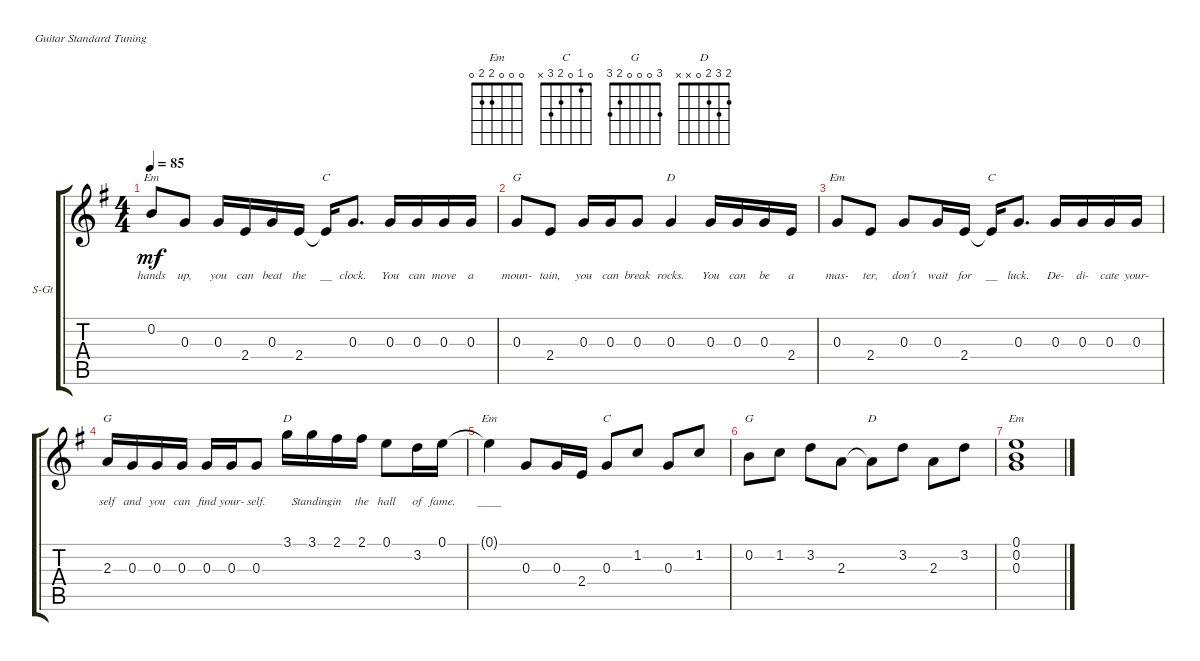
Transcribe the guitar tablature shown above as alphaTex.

\defaultSystemsLayout 4
\bracketExtendMode groupsimilarinstruments
\firstSystemTrackNameOrientation horizontal
\otherSystemsTrackNameOrientation horizontal
\track ("Steel Guitar" "S-Gt") {instrument acousticguitarsteel}
\staff {score tabs}
\tuning (E4 B3 G3 D3 A2 E2)
\chord ("Em" 0 0 0 2 2 0)
\chord ("C" 0 1 0 2 3 x)
\chord ("G" 3 0 0 0 2 3)
\chord ("D" 2 3 2 0 x x)
\ts (4 4)
\tempo 85
\clef g2
\ks eminor
0.2.8{ch "Em" lyrics (0 "hands") lyrics (1 "") lyrics (2 "") lyrics (3 "") lyrics (4 "") dy mf} 0.3.8{lyrics (0 "up,") lyrics (1 "") lyrics (2 "") lyrics (3 "") lyrics (4 "")} 0.3.16{lyrics (0 "you") lyrics (1 "") lyrics (2 "") lyrics (3 "") lyrics (4 "")} 2.4.16{lyrics (0 "can") lyrics (1 "") lyrics (2 "") lyrics (3 "") lyrics (4 "")} 0.3.16{lyrics (0 "beat") lyrics (1 "") lyrics (2 "") lyrics (3 "") lyrics (4 "")} 2.4.16{lyrics (0 "the") lyrics (1 "") lyrics (2 "") lyrics (3 "") lyrics (4 "")} 2.4{t}.16{ch "C" lyrics (0 "__") lyrics (1 "") lyrics (2 "") lyrics (3 "") lyrics (4 "")} 0.3.8{d lyrics (0 "clock.") lyrics (1 "") lyrics (2 "") lyrics (3 "") lyrics (4 "")} 0.3.16{lyrics (0 "You") lyrics (1 "") lyrics (2 "") lyrics (3 "") lyrics (4 "")} 0.3.16{lyrics (0 "can") lyrics (1 "") lyrics (2 "") lyrics (3 "") lyrics (4 "")} 0.3.16{lyrics (0 "move") lyrics (1 "") lyrics (2 "") lyrics (3 "") lyrics (4 "")} 0.3.16{lyrics (0 "a") lyrics (1 "") lyrics (2 "") lyrics (3 "") lyrics (4 "")} |
0.3.8{ch "G" lyrics (0 "moun-") lyrics (1 "") lyrics (2 "") lyrics (3 "") lyrics (4 "")} 2.4.8{lyrics (0 "tain,") lyrics (1 "") lyrics (2 "") lyrics (3 "") lyrics (4 "")} 0.3.16{lyrics (0 "you") lyrics (1 "") lyrics (2 "") lyrics (3 "") lyrics (4 "")} 0.3.16{lyrics (0 "can") lyrics (1 "") lyrics (2 "") lyrics (3 "") lyrics (4 "")} 0.3.8{lyrics (0 "break") lyrics (1 "") lyrics (2 "") lyrics (3 "") lyrics (4 "")} 0.3.4{ch "D" lyrics (0 "rocks.") lyrics (1 "") lyrics (2 "") lyrics (3 "") lyrics (4 "")} 0.3.16{lyrics (0 "You") lyrics (1 "") lyrics (2 "") lyrics (3 "") lyrics (4 "")} 0.3.16{lyrics (0 "can") lyrics (1 "") lyrics (2 "") lyrics (3 "") lyrics (4 "")} 0.3.16{lyrics (0 "be") lyrics (1 "") lyrics (2 "") lyrics (3 "") lyrics (4 "")} 2.4.16{lyrics (0 "a") lyrics (1 "") lyrics (2 "") lyrics (3 "") lyrics (4 "")} |
0.3.8{ch "Em" lyrics (0 "mas-") lyrics (1 "") lyrics (2 "") lyrics (3 "") lyrics (4 "")} 2.4.8{lyrics (0 "ter,") lyrics (1 "") lyrics (2 "") lyrics (3 "") lyrics (4 "")} 0.3.8{lyrics (0 "don´t") lyrics (1 "") lyrics (2 "") lyrics (3 "") lyrics (4 "")} 0.3.16{lyrics (0 "wait") lyrics (1 "") lyrics (2 "") lyrics (3 "") lyrics (4 "")} 2.4.16{lyrics (0 "for") lyrics (1 "") lyrics (2 "") lyrics (3 "") lyrics (4 "")} 2.4{t}.16{ch "C" lyrics (0 "__") lyrics (1 "") lyrics (2 "") lyrics (3 "") lyrics (4 "")} 0.3.8{d lyrics (0 "luck.") lyrics (1 "") lyrics (2 "") lyrics (3 "") lyrics (4 "")} 0.3.16{lyrics (0 "De-") lyrics (1 "") lyrics (2 "") lyrics (3 "") lyrics (4 "")} 0.3.16{lyrics (0 "di-") lyrics (1 "") lyrics (2 "") lyrics (3 "") lyrics (4 "")} 0.3.16{lyrics (0 "cate") lyrics (1 "") lyrics (2 "") lyrics (3 "") lyrics (4 "")} 0.3.16{lyrics (0 "your-") lyrics (1 "") lyrics (2 "") lyrics (3 "") lyrics (4 "")} |
2.3.16{ch "G" lyrics (0 "self") lyrics (1 "") lyrics (2 "") lyrics (3 "") lyrics (4 "")} 0.3.16{lyrics (0 "and") lyrics (1 "") lyrics (2 "") lyrics (3 "") lyrics (4 "")} 0.3.16{lyrics (0 "you") lyrics (1 "") lyrics (2 "") lyrics (3 "") lyrics (4 "")} 0.3.16{lyrics (0 "can") lyrics (1 "") lyrics (2 "") lyrics (3 "") lyrics (4 "")} 0.3.16{lyrics (0 "find") lyrics (1 "") lyrics (2 "") lyrics (3 "") lyrics (4 "")} 0.3.16{lyrics (0 "your-") lyrics (1 "") lyrics (2 "") lyrics (3 "") lyrics (4 "")} 0.3.8{lyrics (0 "self.") lyrics (1 "") lyrics (2 "") lyrics (3 "") lyrics (4 "")} 3.1.16{ch "D" lyrics (0 "") lyrics (1 "") lyrics (2 "") lyrics (3 "") lyrics (4 "")} 3.1.16{lyrics (0 "Standing") lyrics (1 "") lyrics (2 "") lyrics (3 "") lyrics (4 "")} 2.1.16{lyrics (0 "in") lyrics (1 "") lyrics (2 "") lyrics (3 "") lyrics (4 "")} 2.1.16{lyrics (0 "the") lyrics (1 "") lyrics (2 "") lyrics (3 "") lyrics (4 "")} 0.1.8{lyrics (0 "hall") lyrics (1 "") lyrics (2 "") lyrics (3 "") lyrics (4 "")} 3.2.16{lyrics (0 "of") lyrics (1 "") lyrics (2 "") lyrics (3 "") lyrics (4 "")} 0.1.16{lyrics (0 "fame.") lyrics (1 "") lyrics (2 "") lyrics (3 "") lyrics (4 "")} |
0.1{t}.4{ch "Em" lyrics (0 "____") lyrics (1 "") lyrics (2 "") lyrics (3 "") lyrics (4 "")} 0.3.8{lyrics (0 "") lyrics (1 "") lyrics (2 "") lyrics (3 "") lyrics (4 "")} 0.3.16 2.4.16 0.3.8{ch "C"} 1.2.8 0.3.8 1.2.8 |
0.2.8{ch "G"} 1.2.8 3.2.8 2.3.8 2.3{t}.8{ch "D"} 3.2.8 2.3.8 3.2.8 |
(0.3 0.2 0.1).1{ch "Em"}
